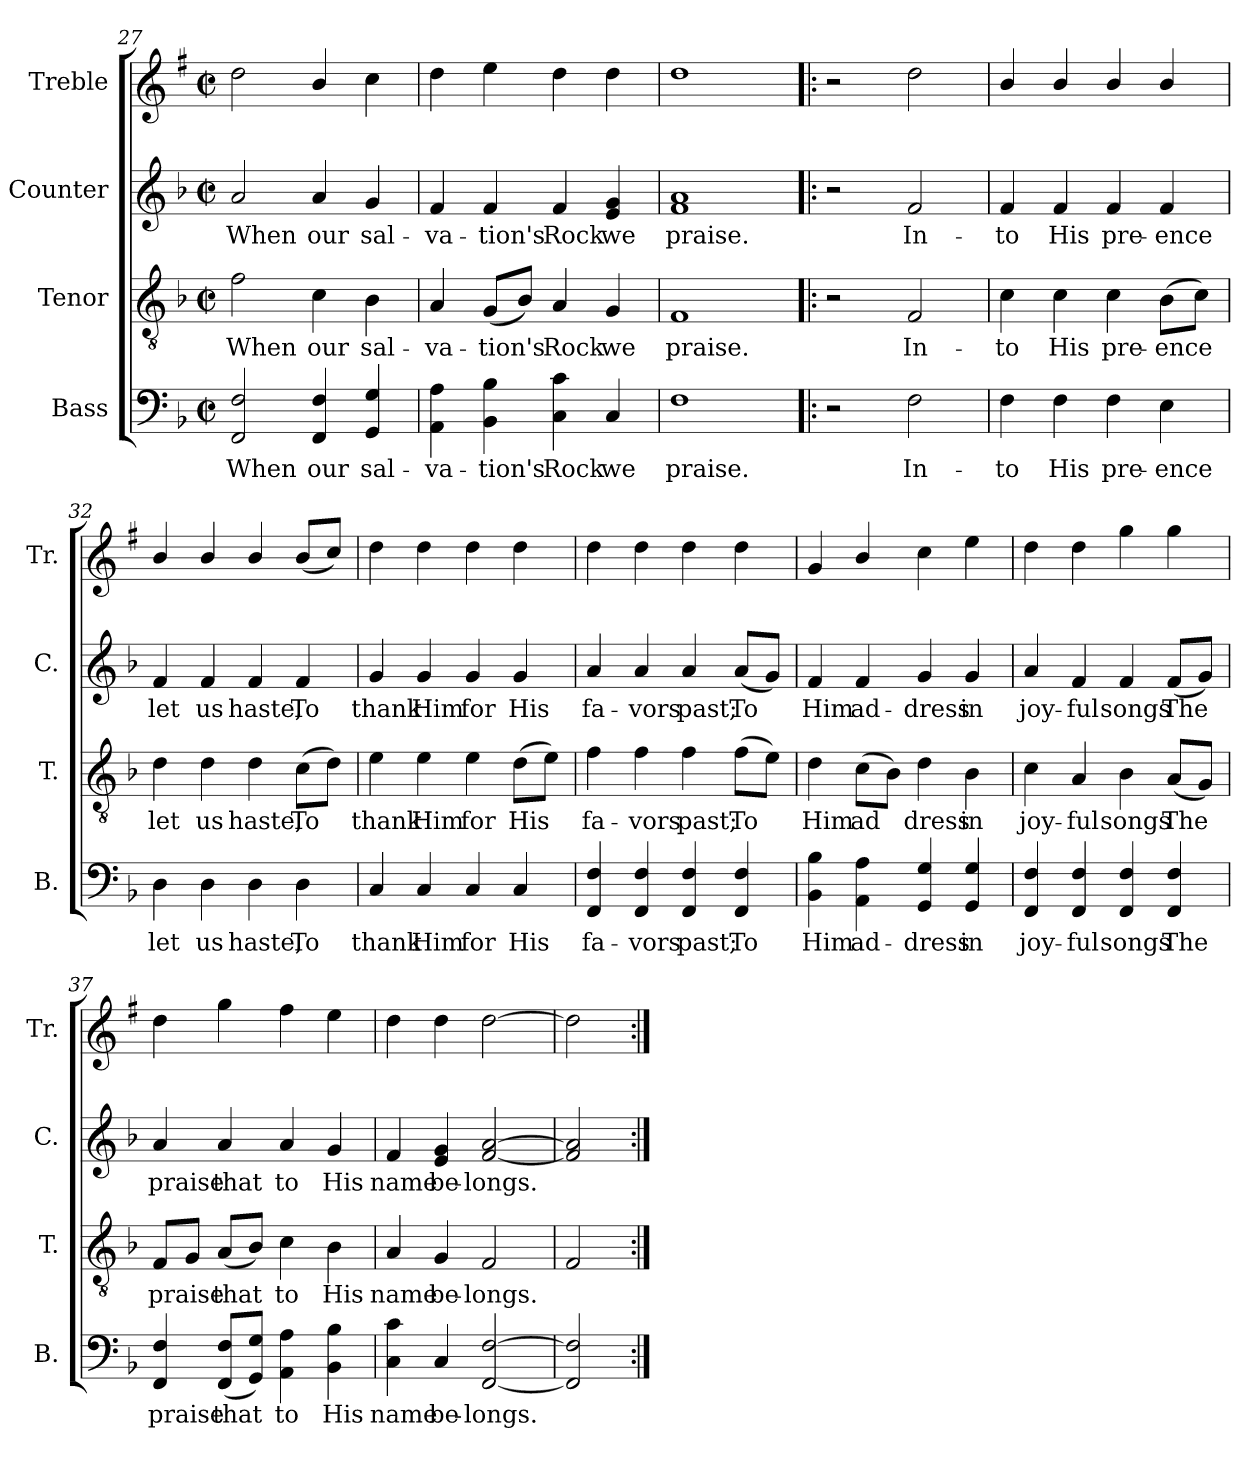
**kern	**text	**kern	**text	**kern	**text	**kern
*part4	*part4	*part3	*part3	*part2	*part2	*part1
*staff4	*staff4	*staff3	*staff3	*staff2	*staff2	*staff1
*I"Bass	*	*I"Tenor	*	*I"Counter	*	*I"Treble
*I'B.	*	*I'T.	*	*I'C.	*	*I'Tr.
*clefF4	*	*clefGv2	*	*clefG2	*	*clefG2
*	*	*	*	*	*	*ITrd1c2
*k[b-]	*	*k[b-]	*	*k[b-]	*	*k[b-]
*F:	*	*F:	*	*F:	*	*F:
*M2/2	*	*M2/2	*	*M2/2	*	*M2/2
*met(c|)	*	*met(c|)	*	*met(c|)	*	*met(c|)
=27	=27	=27	=27	=27	=27	=27
!	!LO:LY:a:rj	!	!LO:LY:a:rj	!	!LO:LY:b:rj	!
2F/ 2FF/	When	2f\	When	2a/	When	2cc\
!	!LO:LY:a:rj	!	!LO:LY:a:rj	!	!LO:LY:b:rj	!
4F/ 4FF/	our	4c\	our	4a/	our	4a/
!	!LO:LY:a:rj	!	!LO:LY:a:rj	!	!LO:LY:b:rj	!
4G/ 4GG/	sal-	4B-\	sal-	4g/	sal-	4b-\
=28	=28	=28	=28	=28	=28	=28
!	!LO:LY:a:rj	!	!LO:LY:a:rj	!	!LO:LY:b:rj	!
4A\ 4AA\	-va-	4A/	-va-	4f/	-va-	4cc\
!	!LO:LY:a:rj	!	!LO:LY:a:rj	!	!LO:LY:b:rj	!
4B-\ 4BB-\	-tion's	(<8G/L	-tion's	4f/	-tion's	4dd\
!	!	!	!LO:LY:a:rj	!	!	!
.	.	8B-/J)	.	.	.	.
!	!LO:LY:a:rj	!	!LO:LY:a:rj	!	!LO:LY:b:rj	!
4c\ 4C\	Rock	4A/	Rock	4f/	Rock	4cc\
!	!LO:LY:a:rj	!	!LO:LY:a:rj	!	!LO:LY:b:rj	!
4C/	we	4G/	we	4g/ 4e/	we	4cc\
=29	=29	=29	=29	=29	=29	=29
!	!LO:LY:a:rj	!	!LO:LY:a:rj	!	!LO:LY:b:rj	!
1F	praise.	1F	praise.	1a 1f	praise.	1cc
=30!|:	=30!|:	=30!|:	=30!|:	=30!|:	=30!|:	=30!|:
2r	.	2r	.	2r	.	2r
!	!LO:LY:a:rj	!	!LO:LY:a:rj	!	!LO:LY:b:rj	!
2F\	In-	2F/	In-	2f/	In-	2cc\
!!LO:LB:g=z
=31	=31	=31	=31	=31	=31	=31
!	!LO:LY:a:rj	!	!LO:LY:a:rj	!	!LO:LY:b:rj	!
4F\	-to	4c\	-to	4f/	-to	4a/
!	!LO:LY:a:rj	!	!LO:LY:a:rj	!	!LO:LY:b:rj	!
4F\	His	4c\	His	4f/	His	4a/
!	!LO:LY:a:rj	!	!LO:LY:a:rj	!	!LO:LY:b:rj	!
4F\	pre-	4c\	pre-	4f/	pre-	4a/
!	!LO:LY:a:rj	!	!LO:LY:a:rj	!	!LO:LY:b:rj	!
4E\	-ence	(>8B-\L	-ence	4f/	-ence	4a/
!	!	!	!LO:LY:a:rj	!	!	!
.	.	8c\J)	.	.	.	.
=32	=32	=32	=32	=32	=32	=32
!	!LO:LY:a:rj	!	!LO:LY:a:rj	!	!LO:LY:b:rj	!
4D\	let	4d\	let	4f/	let	4a/
!	!LO:LY:a:rj	!	!LO:LY:a:rj	!	!LO:LY:b:rj	!
4D\	us	4d\	us	4f/	us	4a/
!	!LO:LY:a:rj	!	!LO:LY:a:rj	!	!LO:LY:b:rj	!
4D\	haste,	4d\	haste,	4f/	haste,	4a/
!	!LO:LY:a:rj	!	!LO:LY:a:rj	!	!LO:LY:b:rj	!
4D\	To	(>8c\L	To	4f/	To	(<8a/L
!	!	!	!LO:LY:a:rj	!	!	!
.	.	8d\J)	.	.	.	8b-/J)
=33	=33	=33	=33	=33	=33	=33
!	!LO:LY:a:rj	!	!LO:LY:a:rj	!	!LO:LY:b:rj	!
4C/	thank	4e\	thank	4g/	thank	4cc\
!	!LO:LY:a:rj	!	!LO:LY:a:rj	!	!LO:LY:b:rj	!
4C/	Him	4e\	Him	4g/	Him	4cc\
!	!LO:LY:a:rj	!	!LO:LY:a:rj	!	!LO:LY:b:rj	!
4C/	for	4e\	for	4g/	for	4cc\
!	!LO:LY:a:rj	!	!LO:LY:a:rj	!	!LO:LY:b:rj	!
4C/	His	(>8d\L	His	4g/	His	4cc\
!	!	!	!LO:LY:a:rj	!	!	!
.	.	8e\J)	.	.	.	.
=34	=34	=34	=34	=34	=34	=34
!	!LO:LY:a:rj	!	!LO:LY:a:rj	!	!LO:LY:b:rj	!
4F/ 4FF/	fa-	4f\	fa-	4a/	fa-	4cc\
!	!LO:LY:a:rj	!	!LO:LY:a:rj	!	!LO:LY:b:rj	!
4F/ 4FF/	-vors	4f\	-vors	4a/	-vors	4cc\
!	!LO:LY:a:rj	!	!LO:LY:a:rj	!	!LO:LY:b:rj	!
4F/ 4FF/	past;	4f\	past;	4a/	past;	4cc\
!	!LO:LY:a:rj	!	!LO:LY:a:rj	!	!LO:LY:b:rj	!
4F/ 4FF/	To	(>8f\L	To	(<8a/L	To	4cc\
!	!	!	!LO:LY:a:rj	!	!LO:LY:b:rj	!
.	.	8e\J)	.	8g/J)	.	.
!!LO:PB:g=z
=35	=35	=35	=35	=35	=35	=35
!	!LO:LY:a:rj	!	!LO:LY:a:rj	!	!LO:LY:b:rj	!
4B-\ 4BB-\	Him	4d\	Him	4f/	Him	4f/
!	!LO:LY:a:rj	!	!LO:LY:a:rj	!	!LO:LY:b:rj	!
4A\ 4AA\	ad-	(>8c\L	ad-	4f/	ad-	4a/
!	!	!	!LO:LY:a:rj	!	!	!
.	.	8B-\J)	--	.	.	.
!	!LO:LY:a:rj	!	!LO:LY:a:rj	!	!LO:LY:b:rj	!
4G/ 4GG/	-dress	4d\	-dress	4g/	-dress	4b-\
!	!LO:LY:a:rj	!	!LO:LY:a:rj	!	!LO:LY:b:rj	!
4G/ 4GG/	in	4B-\	in	4g/	in	4dd\
=36	=36	=36	=36	=36	=36	=36
!	!LO:LY:a:rj	!	!LO:LY:a:rj	!	!LO:LY:b:rj	!
4F/ 4FF/	joy-	4c\	joy-	4a/	joy-	4cc\
!	!LO:LY:a:rj	!	!LO:LY:a:rj	!	!LO:LY:b:rj	!
4F/ 4FF/	-ful	4A/	-ful	4f/	-ful	4cc\
!	!LO:LY:a:rj	!	!LO:LY:a:rj	!	!LO:LY:b:rj	!
4F/ 4FF/	songs	4B-\	songs	4f/	songs	4ff\
!	!LO:LY:a:rj	!	!LO:LY:a:rj	!	!LO:LY:b:rj	!
4F/ 4FF/	The	(<8A/L	The	(<8f/L	The	4ff\
!	!	!	!LO:LY:a:rj	!	!LO:LY:b:rj	!
.	.	8G/J)	.	8g/J)	.	.
=37	=37	=37	=37	=37	=37	=37
!	!LO:LY:a:rj	!	!LO:LY:a:rj	!	!LO:LY:b:rj	!
4F/ 4FF/	praise	8F/L	praise	4a/	praise	4cc\
!	!	!	!LO:LY:a:rj	!	!	!
.	.	8G/J	.	.	.	.
!	!LO:LY:a:rj	!	!LO:LY:a:rj	!	!LO:LY:b:rj	!
(<8F/ 8FF/L	that	(<8A/L	that	4a/	that	4ff\
!	!LO:LY:a:rj	!	!LO:LY:a:rj	!	!	!
8G/ 8GG/J)	.	8B-/J)	.	.	.	.
!	!LO:LY:a:rj	!	!LO:LY:a:rj	!	!LO:LY:b:rj	!
4A\ 4AA\	to	4c\	to	4a/	to	4ee\
!	!LO:LY:a:rj	!	!LO:LY:a:rj	!	!LO:LY:b:rj	!
4B-\ 4BB-\	His	4B-\	His	4g/	His	4dd\
=38	=38	=38	=38	=38	=38	=38
!	!LO:LY:a:rj	!	!LO:LY:a:rj	!	!LO:LY:b:rj	!
4c\ 4C\	name	4A/	name	4f/	name	4cc\
!	!LO:LY:a:rj	!	!LO:LY:a:rj	!	!LO:LY:b:rj	!
4C/	be-	4G/	be-	4g/ 4e/	be-	4cc\
!	!LO:LY:a:rj	!	!LO:LY:a:rj	!	!LO:LY:b:rj	!
[<2F/ [<2FF/	-longs.	2F/	-longs.	[<2a/ [<2f/	-longs.	[>2cc\
=39	=39	=39	=39	=39	=39	=39
!	!LO:LY:a:rj	!	!LO:LY:a:rj	!	!LO:LY:b:rj	!
2F/] 2FF/]	.	2F/	.	2a/] 2f/]	.	2cc\]
=:|!	=:|!	=:|!	=:|!	=:|!	=:|!	=:|!
*-	*-	*-	*-	*-	*-	*-
